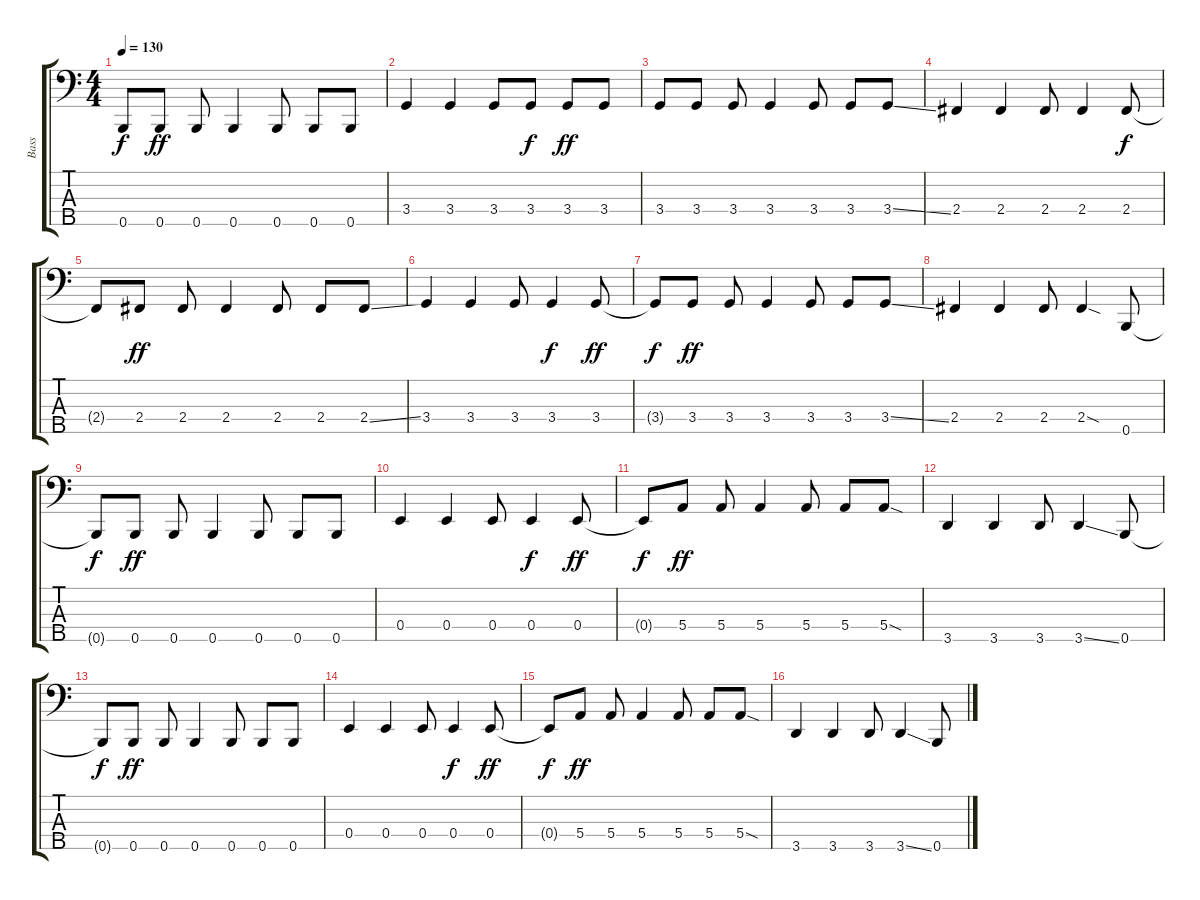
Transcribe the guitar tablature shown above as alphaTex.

\track ("Bass" "Bass") {instrument electricbassfinger}
\staff {score tabs}
\tuning (G2 D2 A1 E1 B0) {hide}
\ts (4 4)
\tempo 130
\clef f4
\ks c
0.5{t}.8{dy f} 0.5.8{dy ff} 0.5.8 0.5.4 0.5.8 0.5.8 0.5.8 |
3.4.4 3.4.4 3.4.8 3.4.8{dy f} 3.4.8{dy ff} 3.4.8 |
3.4.8 3.4.8 3.4.8 3.4.4 3.4.8 3.4.8 3.4{ss}.8 |
2.4.4 2.4.4 2.4.8 2.4.4 2.4.8{dy f} |
2.4{t}.8 2.4.8{dy ff} 2.4.8 2.4.4 2.4.8 2.4.8 2.4{ss}.8 |
3.4.4 3.4.4 3.4.8 3.4.4{dy f} 3.4.8{dy ff} |
3.4{t}.8{dy f} 3.4.8{dy ff} 3.4.8 3.4.4 3.4.8 3.4.8 3.4{ss}.8 |
2.4.4 2.4.4 2.4.8 2.4{sod}.4 0.5.8 |
0.5{t}.8{dy f} 0.5.8{dy ff} 0.5.8 0.5.4 0.5.8 0.5.8 0.5.8 |
0.4.4 0.4.4 0.4.8 0.4.4{dy f} 0.4.8{dy ff} |
0.4{t}.8{dy f} 5.4.8{dy ff} 5.4.8 5.4.4 5.4.8 5.4.8 5.4{sod}.8 |
3.5.4 3.5.4 3.5.8 3.5{ss}.4 0.5.8 |
0.5{t}.8{dy f} 0.5.8{dy ff} 0.5.8 0.5.4 0.5.8 0.5.8 0.5.8 |
0.4.4 0.4.4 0.4.8 0.4.4{dy f} 0.4.8{dy ff} |
0.4{t}.8{dy f} 5.4.8{dy ff} 5.4.8 5.4.4 5.4.8 5.4.8 5.4{sod}.8 |
3.5.4 3.5.4 3.5.8 3.5{ss}.4 0.5.8
